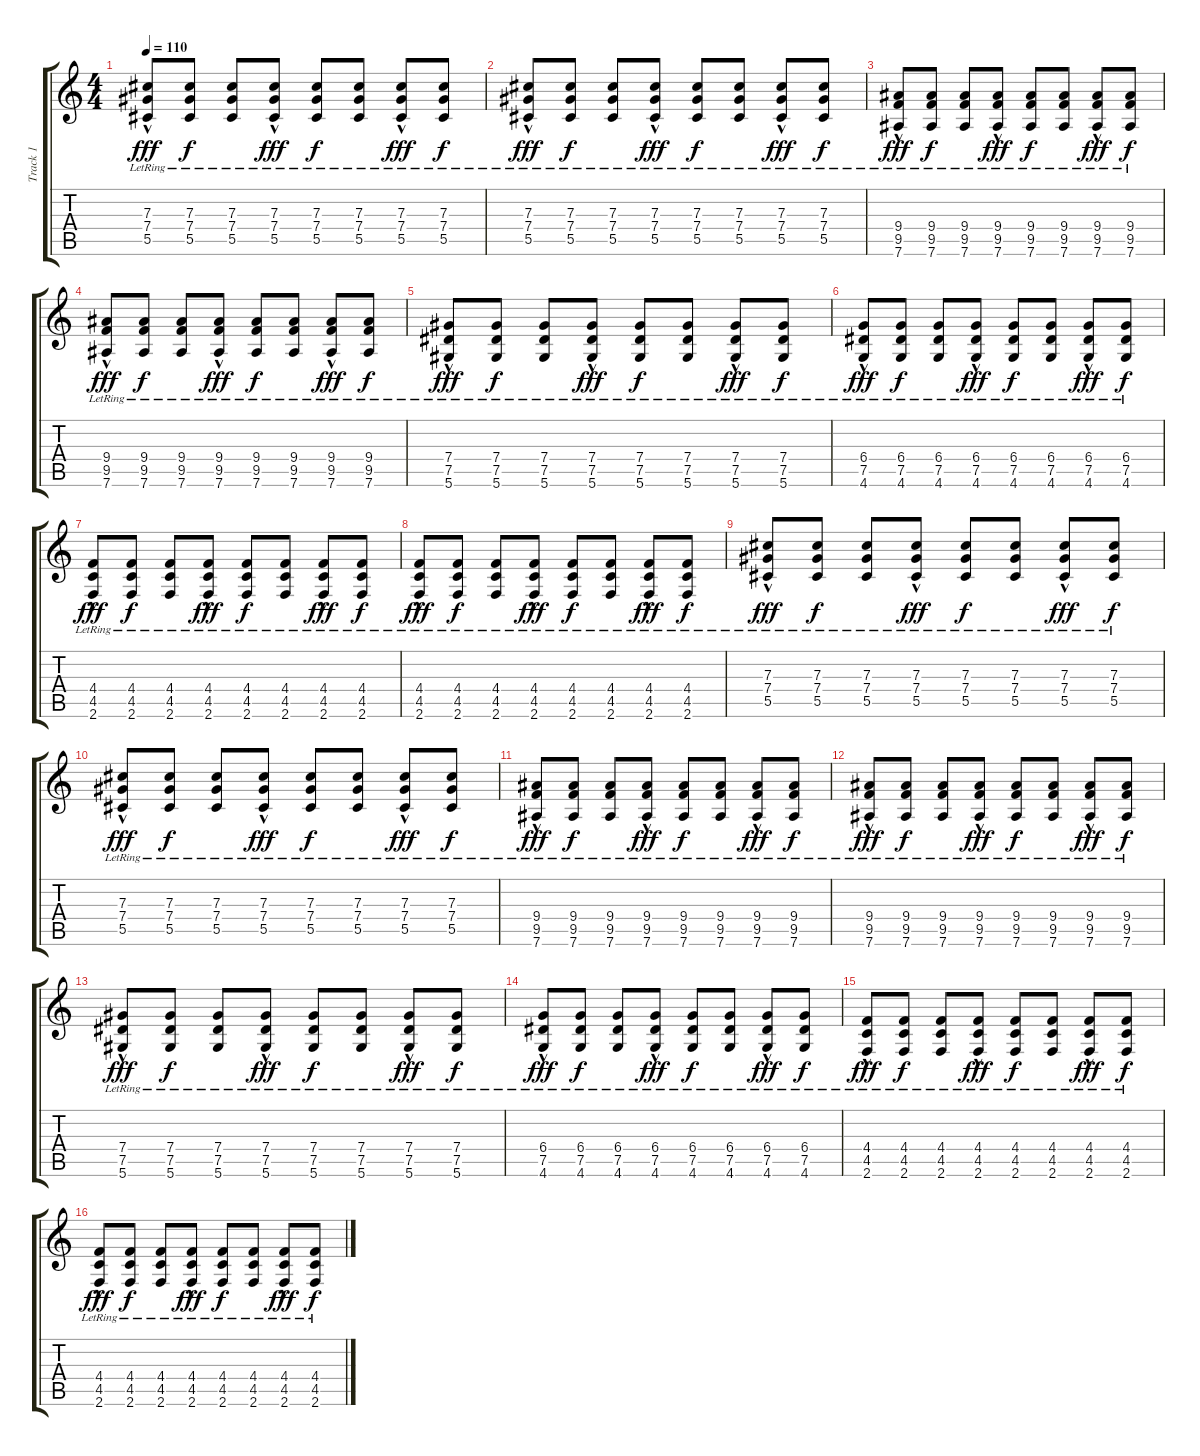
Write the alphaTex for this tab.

\track ("Track 1" "Track 1") {instrument acousticguitarsteel}
\staff {score tabs}
\tuning (Eb4 Bb3 Gb3 Db3 Ab2 Eb2) {hide}
\ts (4 4)
\tempo 110
\clef g2
\ks c
(7.3{hac lr} 7.4{hac lr} 5.5{hac lr}).8{dy fff} (7.3{lr} 7.4{lr} 5.5{lr}).8{dy f} (7.3{lr} 7.4{lr} 5.5{lr}).8 (7.3{hac lr} 7.4{hac lr} 5.5{hac lr}).8{dy fff} (7.3{lr} 7.4{lr} 5.5{lr}).8{dy f} (7.3{lr} 7.4{lr} 5.5{lr}).8 (7.3{hac lr} 7.4{hac lr} 5.5{hac lr}).8{dy fff} (7.3{lr} 7.4{lr} 5.5{lr}).8{dy f} |
(7.3{hac lr} 7.4{hac lr} 5.5{hac lr}).8{dy fff} (7.3{lr} 7.4{lr} 5.5{lr}).8{dy f} (7.3{lr} 7.4{lr} 5.5{lr}).8 (7.3{hac lr} 7.4{hac lr} 5.5{hac lr}).8{dy fff} (7.3{lr} 7.4{lr} 5.5{lr}).8{dy f} (7.3{lr} 7.4{lr} 5.5{lr}).8 (7.3{hac lr} 7.4{hac lr} 5.5{hac lr}).8{dy fff} (7.3{lr} 7.4{lr} 5.5{lr}).8{dy f} |
(9.4{hac lr} 9.5{hac lr} 7.6{hac lr}).8{dy fff} (9.4{lr} 9.5{lr} 7.6{lr}).8{dy f} (9.4{lr} 9.5{lr} 7.6{lr}).8 (9.4{hac lr} 9.5{hac lr} 7.6{hac lr}).8{dy fff} (9.4{lr} 9.5{lr} 7.6{lr}).8{dy f} (9.4{lr} 9.5{lr} 7.6{lr}).8 (9.4{hac lr} 9.5{hac lr} 7.6{hac lr}).8{dy fff} (9.4{lr} 9.5{lr} 7.6{lr}).8{dy f} |
(9.4{hac lr} 9.5{hac lr} 7.6{hac lr}).8{dy fff} (9.4{lr} 9.5{lr} 7.6{lr}).8{dy f} (9.4{lr} 9.5{lr} 7.6{lr}).8 (9.4{hac lr} 9.5{hac lr} 7.6{hac lr}).8{dy fff} (9.4{lr} 9.5{lr} 7.6{lr}).8{dy f} (9.4{lr} 9.5{lr} 7.6{lr}).8 (9.4{hac lr} 9.5{hac lr} 7.6{hac lr}).8{dy fff} (9.4{lr} 9.5{lr} 7.6{lr}).8{dy f} |
(7.4{hac lr} 7.5{hac lr} 5.6{hac lr}).8{dy fff} (7.4{lr} 7.5{lr} 5.6{lr}).8{dy f} (7.4{lr} 7.5{lr} 5.6{lr}).8 (7.4{hac lr} 7.5{hac lr} 5.6{hac lr}).8{dy fff} (7.4{lr} 7.5{lr} 5.6{lr}).8{dy f} (7.4{lr} 7.5{lr} 5.6{lr}).8 (7.4{hac lr} 7.5{hac lr} 5.6{hac lr}).8{dy fff} (7.4{lr} 7.5{lr} 5.6{lr}).8{dy f} |
(6.4{hac lr} 7.5{hac lr} 4.6{hac lr}).8{dy fff} (6.4{lr} 7.5{lr} 4.6{lr}).8{dy f} (6.4{lr} 7.5{lr} 4.6{lr}).8 (6.4{hac lr} 7.5{hac lr} 4.6{hac lr}).8{dy fff} (6.4{lr} 7.5{lr} 4.6{lr}).8{dy f} (6.4{lr} 7.5{lr} 4.6{lr}).8 (6.4{hac lr} 7.5{hac lr} 4.6{hac lr}).8{dy fff} (6.4{lr} 7.5{lr} 4.6{lr}).8{dy f} |
(4.4{hac lr} 4.5{hac lr} 2.6{hac lr}).8{dy fff} (4.4{lr} 4.5{lr} 2.6{lr}).8{dy f} (4.4{lr} 4.5{lr} 2.6{lr}).8 (4.4{hac lr} 4.5{hac lr} 2.6{hac lr}).8{dy fff} (4.4{lr} 4.5{lr} 2.6{lr}).8{dy f} (4.4{lr} 4.5{lr} 2.6{lr}).8 (4.4{hac lr} 4.5{hac lr} 2.6{hac lr}).8{dy fff} (4.4{lr} 4.5{lr} 2.6{lr}).8{dy f} |
(4.4{hac lr} 4.5{hac lr} 2.6{hac lr}).8{dy fff} (4.4{lr} 4.5{lr} 2.6{lr}).8{dy f} (4.4{lr} 4.5{lr} 2.6{lr}).8 (4.4{hac lr} 4.5{hac lr} 2.6{hac lr}).8{dy fff} (4.4{lr} 4.5{lr} 2.6{lr}).8{dy f} (4.4{lr} 4.5{lr} 2.6{lr}).8 (4.4{hac lr} 4.5{hac lr} 2.6{hac lr}).8{dy fff} (4.4{lr} 4.5{lr} 2.6{lr}).8{dy f} |
(7.3{hac lr} 7.4{hac lr} 5.5{hac lr}).8{dy fff} (7.3{lr} 7.4{lr} 5.5{lr}).8{dy f} (7.3{lr} 7.4{lr} 5.5{lr}).8 (7.3{hac lr} 7.4{hac lr} 5.5{hac lr}).8{dy fff} (7.3{lr} 7.4{lr} 5.5{lr}).8{dy f} (7.3{lr} 7.4{lr} 5.5{lr}).8 (7.3{hac lr} 7.4{hac lr} 5.5{hac lr}).8{dy fff} (7.3{lr} 7.4{lr} 5.5{lr}).8{dy f} |
(7.3{hac lr} 7.4{hac lr} 5.5{hac lr}).8{dy fff} (7.3{lr} 7.4{lr} 5.5{lr}).8{dy f} (7.3{lr} 7.4{lr} 5.5{lr}).8 (7.3{hac lr} 7.4{hac lr} 5.5{hac lr}).8{dy fff} (7.3{lr} 7.4{lr} 5.5{lr}).8{dy f} (7.3{lr} 7.4{lr} 5.5{lr}).8 (7.3{hac lr} 7.4{hac lr} 5.5{hac lr}).8{dy fff} (7.3{lr} 7.4{lr} 5.5{lr}).8{dy f} |
(9.4{hac lr} 9.5{hac lr} 7.6{hac lr}).8{dy fff} (9.4{lr} 9.5{lr} 7.6{lr}).8{dy f} (9.4{lr} 9.5{lr} 7.6{lr}).8 (9.4{hac lr} 9.5{hac lr} 7.6{hac lr}).8{dy fff} (9.4{lr} 9.5{lr} 7.6{lr}).8{dy f} (9.4{lr} 9.5{lr} 7.6{lr}).8 (9.4{hac lr} 9.5{hac lr} 7.6{hac lr}).8{dy fff} (9.4{lr} 9.5{lr} 7.6{lr}).8{dy f} |
(9.4{hac lr} 9.5{hac lr} 7.6{hac lr}).8{dy fff} (9.4{lr} 9.5{lr} 7.6{lr}).8{dy f} (9.4{lr} 9.5{lr} 7.6{lr}).8 (9.4{hac lr} 9.5{hac lr} 7.6{hac lr}).8{dy fff} (9.4{lr} 9.5{lr} 7.6{lr}).8{dy f} (9.4{lr} 9.5{lr} 7.6{lr}).8 (9.4{hac lr} 9.5{hac lr} 7.6{hac lr}).8{dy fff} (9.4{lr} 9.5{lr} 7.6{lr}).8{dy f} |
(7.4{hac lr} 7.5{hac lr} 5.6{hac lr}).8{dy fff} (7.4{lr} 7.5{lr} 5.6{lr}).8{dy f} (7.4{lr} 7.5{lr} 5.6{lr}).8 (7.4{hac lr} 7.5{hac lr} 5.6{hac lr}).8{dy fff} (7.4{lr} 7.5{lr} 5.6{lr}).8{dy f} (7.4{lr} 7.5{lr} 5.6{lr}).8 (7.4{hac lr} 7.5{hac lr} 5.6{hac lr}).8{dy fff} (7.4{lr} 7.5{lr} 5.6{lr}).8{dy f} |
(6.4{hac lr} 7.5{hac lr} 4.6{hac lr}).8{dy fff} (6.4{lr} 7.5{lr} 4.6{lr}).8{dy f} (6.4{lr} 7.5{lr} 4.6{lr}).8 (6.4{hac lr} 7.5{hac lr} 4.6{hac lr}).8{dy fff} (6.4{lr} 7.5{lr} 4.6{lr}).8{dy f} (6.4{lr} 7.5{lr} 4.6{lr}).8 (6.4{hac lr} 7.5{hac lr} 4.6{hac lr}).8{dy fff} (6.4{lr} 7.5{lr} 4.6{lr}).8{dy f} |
(4.4{hac lr} 4.5{hac lr} 2.6{hac lr}).8{dy fff} (4.4{lr} 4.5{lr} 2.6{lr}).8{dy f} (4.4{lr} 4.5{lr} 2.6{lr}).8 (4.4{hac lr} 4.5{hac lr} 2.6{hac lr}).8{dy fff} (4.4{lr} 4.5{lr} 2.6{lr}).8{dy f} (4.4{lr} 4.5{lr} 2.6{lr}).8 (4.4{hac lr} 4.5{hac lr} 2.6{hac lr}).8{dy fff} (4.4{lr} 4.5{lr} 2.6{lr}).8{dy f} |
(4.4{hac lr} 4.5{hac lr} 2.6{hac lr}).8{dy fff} (4.4{lr} 4.5{lr} 2.6{lr}).8{dy f} (4.4{lr} 4.5{lr} 2.6{lr}).8 (4.4{hac lr} 4.5{hac lr} 2.6{hac lr}).8{dy fff} (4.4{lr} 4.5{lr} 2.6{lr}).8{dy f} (4.4{lr} 4.5{lr} 2.6{lr}).8 (4.4{hac lr} 4.5{hac lr} 2.6{hac lr}).8{dy fff} (4.4{lr} 4.5{lr} 2.6{lr}).8{dy f}
